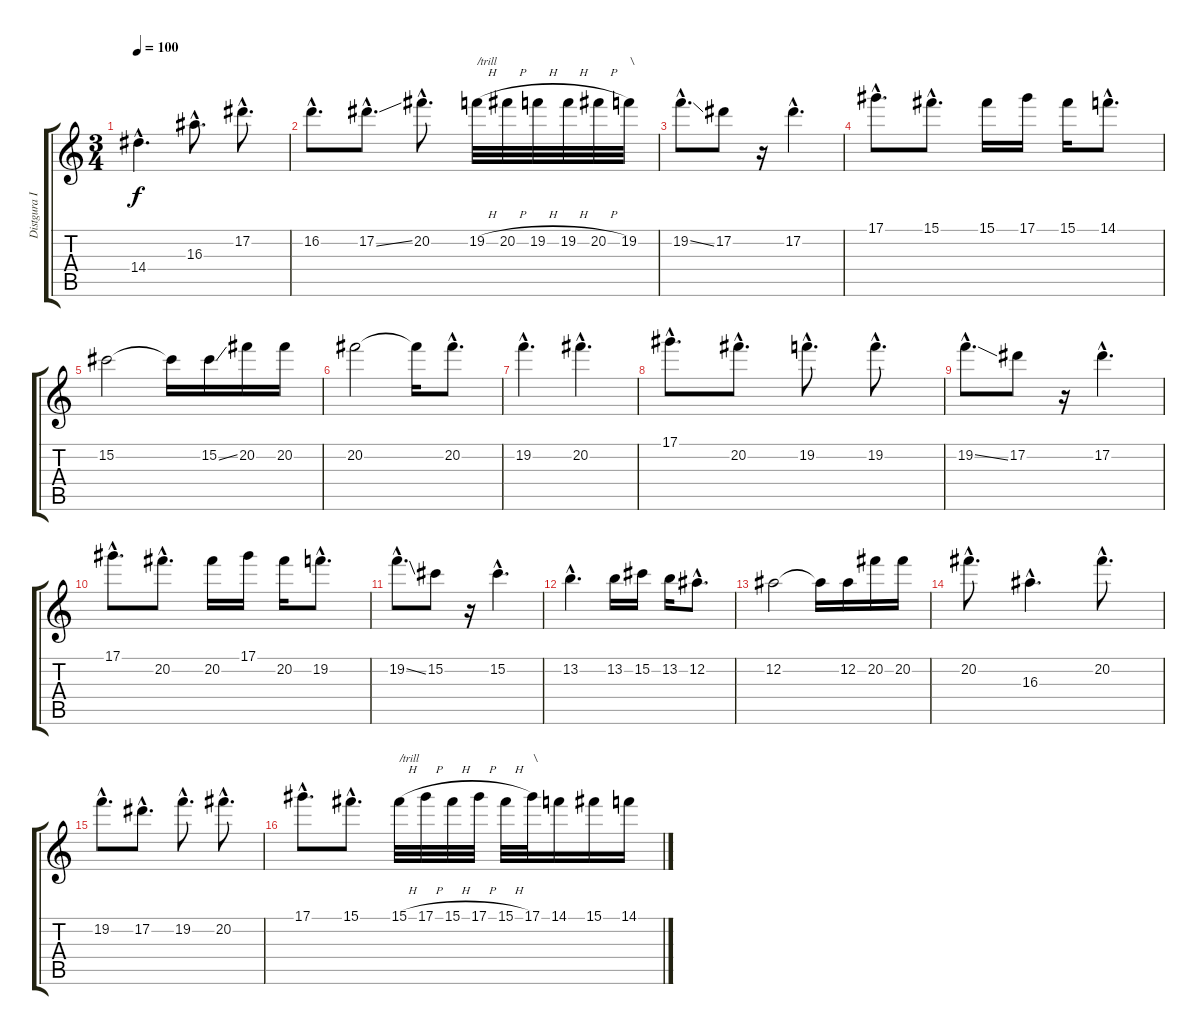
\track ("Distgura II [Rythm/Lead]" "Distgura I") {instrument distortionguitar}
\staff {score tabs}
\tuning (Eb4 Bb3 Gb3 Db3 Ab2 Eb2) {hide}
\ts (3 4)
\tempo 100
\clef g2
\ks c
14.4{hac}.4{d dy f} 16.3{hac}.8{d} 17.2{hac}.8{d} |
16.2{hac}.8{d} 17.2{ss hac}.8{d} 20.2{hac}.8{d} 19.2{h}.32{txt "/trill"} 20.2{h}.32 19.2{h}.32 19.2{h}.32 20.2{h}.32 19.2.32{txt "\\"} |
19.2{ss hac}.8{d} 17.2.8 r.16 17.2{hac}.4{d} |
17.1{hac}.8{d} 15.1{hac}.8{d} 15.1.16 17.1.16 15.1.16 14.1{hac}.8{d} |
15.2.2 15.2{t}.16 15.2{ss}.16 20.2.16 20.2.16 |
20.2.2 20.2{t}.16 20.2{hac}.8{d} |
19.2{hac}.4{d} 20.2{hac}.4{d} |
17.1{hac}.8{d} 20.2{hac}.8{d} 19.2{hac}.8{d} 19.2{hac}.8{d} |
19.2{ss hac}.8{d} 17.2.8 r.16 17.2{hac}.4{d} |
17.1{hac}.8{d} 20.2{hac}.8{d} 20.2.16 17.1.16 20.2.16 19.2{hac}.8{d} |
19.2{ss hac}.8{d} 15.2.8 r.16 15.2{hac}.4{d} |
13.2{hac}.4{d} 13.2.16 15.2.16 13.2.16 12.2{hac}.8{d} |
12.2.2 12.2{t}.16 12.2.16 20.2.16 20.2.16 |
20.2{hac}.8{d} 16.3{hac}.4{d} 20.2{hac}.8{d} |
19.2{hac}.8{d} 17.2{hac}.8{d} 19.2{hac}.8{d} 20.2{hac}.8{d} |
17.1{hac}.8{d} 15.1{hac}.8{d} 15.1{h}.32{txt "/trill"} 17.1{h}.32 15.1{h}.32 17.1{h}.32 15.1{h}.32 17.1.32{txt "\\"} 14.1.16 15.1.16 14.1.16
